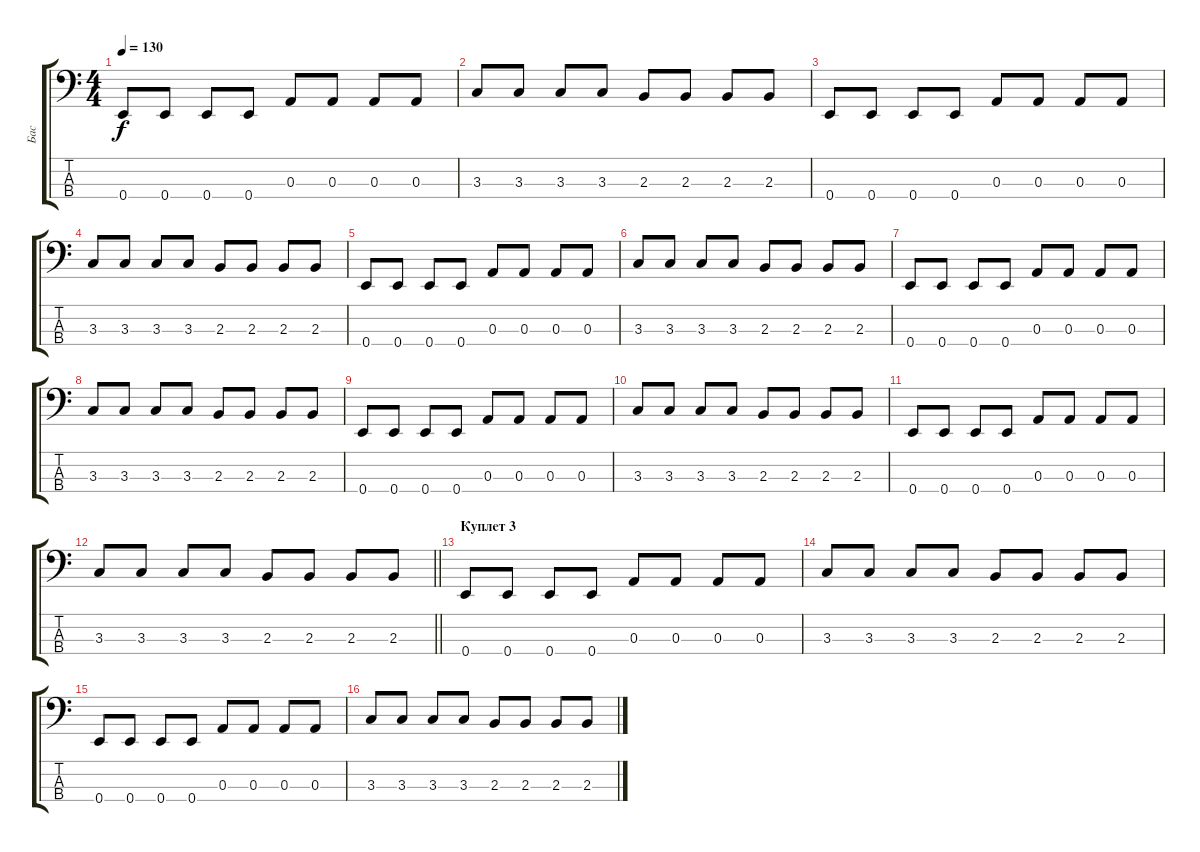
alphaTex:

\track ("Бас" "Бас") {instrument electricbassfinger}
\staff {score tabs}
\tuning (G2 D2 A1 E1) {hide}
\ts (4 4)
\tempo 130
\clef f4
\ks c
0.4.8{dy f} 0.4.8 0.4.8 0.4.8 0.3.8 0.3.8 0.3.8 0.3.8 |
3.3.8 3.3.8 3.3.8 3.3.8 2.3.8 2.3.8 2.3.8 2.3.8 |
0.4.8 0.4.8 0.4.8 0.4.8 0.3.8 0.3.8 0.3.8 0.3.8 |
3.3.8 3.3.8 3.3.8 3.3.8 2.3.8 2.3.8 2.3.8 2.3.8 |
0.4.8 0.4.8 0.4.8 0.4.8 0.3.8 0.3.8 0.3.8 0.3.8 |
3.3.8 3.3.8 3.3.8 3.3.8 2.3.8 2.3.8 2.3.8 2.3.8 |
0.4.8 0.4.8 0.4.8 0.4.8 0.3.8 0.3.8 0.3.8 0.3.8 |
3.3.8 3.3.8 3.3.8 3.3.8 2.3.8 2.3.8 2.3.8 2.3.8 |
0.4.8 0.4.8 0.4.8 0.4.8 0.3.8 0.3.8 0.3.8 0.3.8 |
3.3.8 3.3.8 3.3.8 3.3.8 2.3.8 2.3.8 2.3.8 2.3.8 |
0.4.8 0.4.8 0.4.8 0.4.8 0.3.8 0.3.8 0.3.8 0.3.8 |
\barLineRight lightlight
3.3.8 3.3.8 3.3.8 3.3.8 2.3.8 2.3.8 2.3.8 2.3.8 |
\section ("" "Куплет 3")
0.4.8 0.4.8 0.4.8 0.4.8 0.3.8 0.3.8 0.3.8 0.3.8 |
3.3.8 3.3.8 3.3.8 3.3.8 2.3.8 2.3.8 2.3.8 2.3.8 |
0.4.8 0.4.8 0.4.8 0.4.8 0.3.8 0.3.8 0.3.8 0.3.8 |
3.3.8 3.3.8 3.3.8 3.3.8 2.3.8 2.3.8 2.3.8 2.3.8
